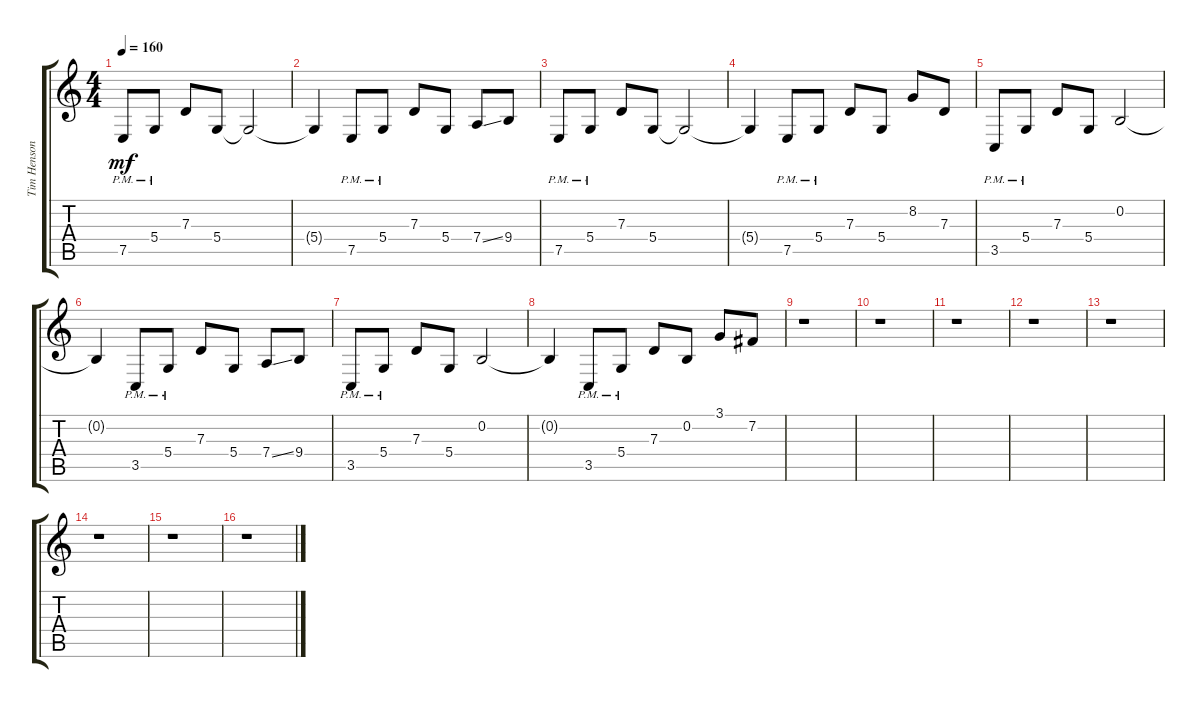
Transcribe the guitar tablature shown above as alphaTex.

\track ("Tim Henson Clean 1" "Tim Henson") {instrument violin}
\staff {score tabs}
\tuning (E4 B3 G3 D3 A2 D2) {hide}
\ts (4 4)
\tempo 160
\clef g2
\ks c
7.5{pm}.8{dy mf} 5.4{pm}.8 7.3.8 5.4.8 5.4{t}.2 |
5.4{t}.4 7.5{pm}.8 5.4{pm}.8 7.3.8 5.4.8 7.4{ss}.8 9.4.8 |
7.5{pm}.8 5.4{pm}.8 7.3.8 5.4.8 5.4{t}.2 |
5.4{t}.4 7.5{pm}.8 5.4{pm}.8 7.3.8 5.4.8 8.2.8 7.3.8 |
3.5{pm}.8 5.4{pm}.8 7.3.8 5.4.8 0.2.2 |
0.2{t}.4 3.5{pm}.8 5.4{pm}.8 7.3.8 5.4.8 7.4{ss}.8 9.4.8 |
3.5{pm}.8 5.4{pm}.8 7.3.8 5.4.8 0.2.2 |
0.2{t}.4 3.5{pm}.8 5.4{pm}.8 7.3.8 0.2.8 3.1.8 7.2.8 |
r.1 |
r.1 |
r.1 |
r.1 |
r.1 |
r.1 |
r.1 |
r.1
